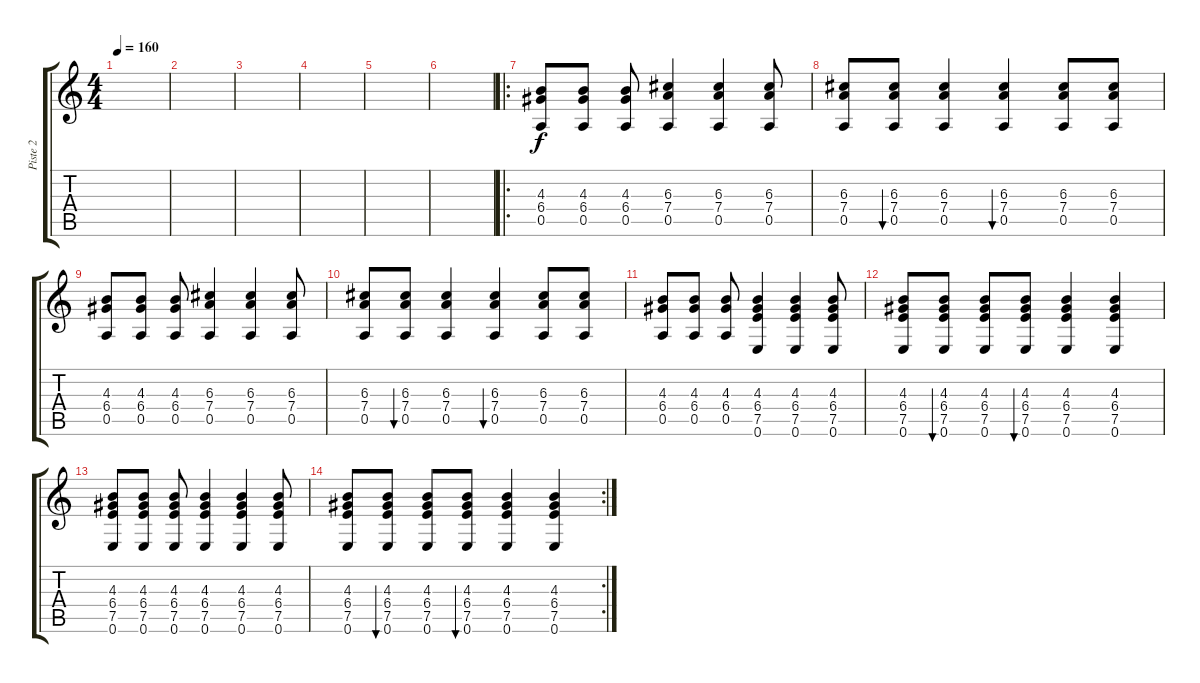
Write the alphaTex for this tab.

\track ("Piste 2" "Piste 2") {instrument electricguitarmuted}
\staff {score tabs}
\tuning (E4 B3 G3 D3 A2 E2) {hide}
\ts (4 4)
\tempo 160
\clef g2
\ks c
|
|
|
|
|
|
\ro
(4.3 6.4 0.5).8{volume 14} (4.3 6.4 0.5).8 (4.3 6.4 0.5).8 (6.3 7.4 0.5).4 (6.3 7.4 0.5).4 (6.3 7.4 0.5).8 |
(6.3 7.4 0.5).8 (6.3 7.4 0.5).8{bu 60} (6.3 7.4 0.5).4 (6.3 7.4 0.5).4{bu 60} (6.3 7.4 0.5).8 (6.3 7.4 0.5).8 |
(4.3 6.4 0.5).8 (4.3 6.4 0.5).8 (4.3 6.4 0.5).8 (6.3 7.4 0.5).4 (6.3 7.4 0.5).4 (6.3 7.4 0.5).8 |
(6.3 7.4 0.5).8 (6.3 7.4 0.5).8{bu 60} (6.3 7.4 0.5).4 (6.3 7.4 0.5).4{bu 60} (6.3 7.4 0.5).8 (6.3 7.4 0.5).8 |
(4.3 6.4 0.5).8 (4.3 6.4 0.5).8 (4.3 6.4 0.5).8 (4.3 6.4 7.5 0.6).4 (4.3 6.4 7.5 0.6).4 (4.3 6.4 7.5 0.6).8 |
(4.3 6.4 7.5 0.6).8 (4.3 6.4 7.5 0.6).8{bu 60} (4.3 6.4 7.5 0.6).8 (4.3 6.4 7.5 0.6).8{bu 60} (4.3 6.4 7.5 0.6).4 (4.3 6.4 7.5 0.6).4 |
(4.3 6.4 7.5 0.6).8 (4.3 6.4 7.5 0.6).8 (4.3 6.4 7.5 0.6).8 (4.3 6.4 7.5 0.6).4 (4.3 6.4 7.5 0.6).4 (4.3 6.4 7.5 0.6).8 |
\rc 2
(4.3 6.4 7.5 0.6).8 (4.3 6.4 7.5 0.6).8{bu 60} (4.3 6.4 7.5 0.6).8 (4.3 6.4 7.5 0.6).8{bu 60} (4.3 6.4 7.5 0.6).4 (4.3 6.4 7.5 0.6).4
